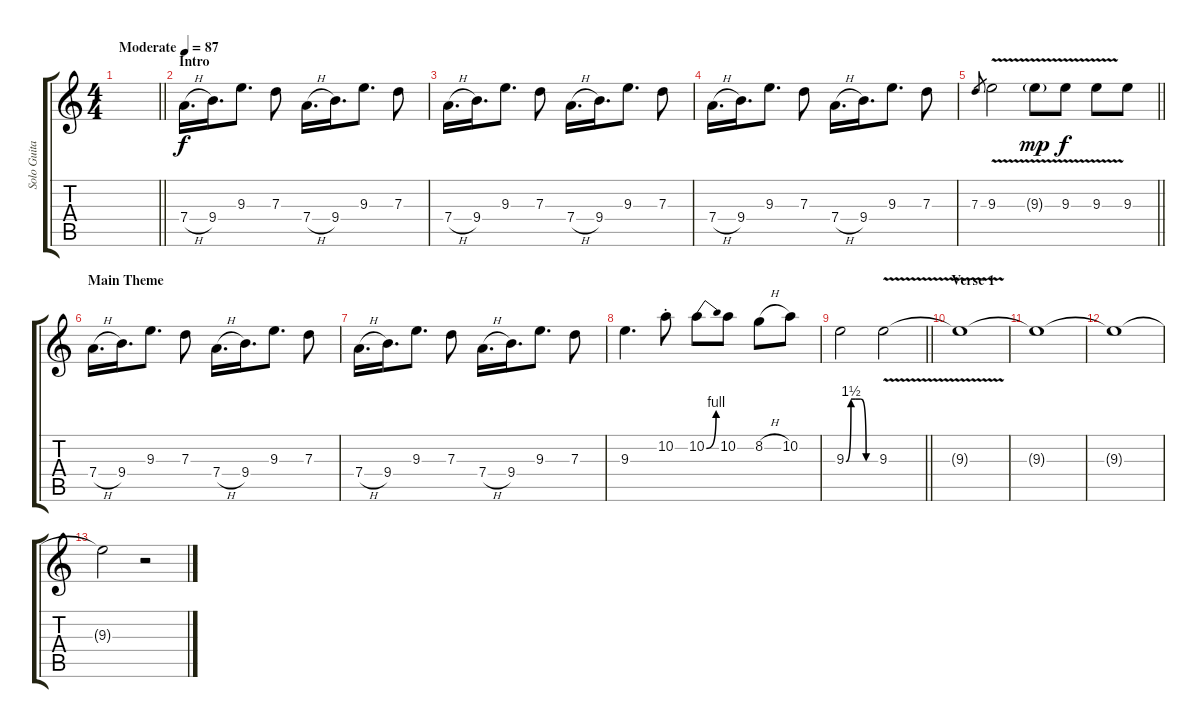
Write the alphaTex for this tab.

\track ("Solo Guitar" "Solo Guita") {instrument overdrivenguitar}
\staff {score tabs}
\tuning (E4 B3 G3 D3 A2 E2) {hide}
\ts (4 4)
\tempo (87 "Moderate")
\clef g2
\barLineRight lightlight
\ks c
|
\section ("" "Intro")
7.4{h}.16{d} 9.4.16{d} 9.3.8{d} 7.3.8 7.4{h}.16{d} 9.4.16{d} 9.3.8{d} 7.3.8 |
7.4{h}.16{d} 9.4.16{d} 9.3.8{d} 7.3.8 7.4{h}.16{d} 9.4.16{d} 9.3.8{d} 7.3.8 |
7.4{h}.16{d} 9.4.16{d} 9.3.8{d} 7.3.8 7.4{h}.16{d} 9.4.16{d} 9.3.8{d} 7.3.8 |
\barLineRight lightlight
7.3.8{gr} 9.3{v}.2 9.3{v g}.8{dy mp} 9.3{v}.8{dy f} 9.3{v}.8 9.3.8 |
\section ("" "Main Theme")
7.4{h}.16{d} 9.4.16{d} 9.3.8{d} 7.3.8 7.4{h}.16{d} 9.4.16{d} 9.3.8{d} 7.3.8 |
7.4{h}.16{d} 9.4.16{d} 9.3.8{d} 7.3.8 7.4{h}.16{d} 9.4.16{d} 9.3.8{d} 7.3.8 |
9.3.4{d} 10.2{st}.8 10.2{be (bend 0 0 60 4)}.8 10.2.8 8.2{h}.8 10.2.8 |
\barLineRight lightlight
9.3{be (custom 0 0 10 6 20 6 30 6 41 0 60 0)}.2 9.3{v}.2{volume 8} |
\section ("" "Verse 1")
9.3{t}.1 |
9.3{t}.1 |
9.3{t}.1 |
9.3{t}.2 r.2
